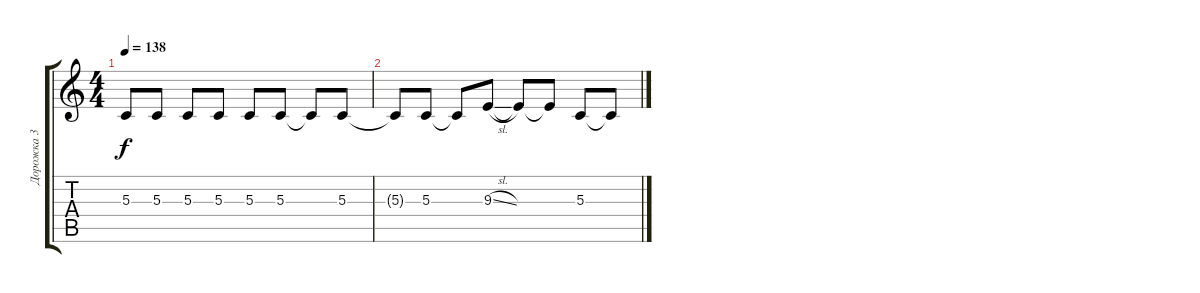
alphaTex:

\track ("Дорожка 3" "Дорожка 3") {instrument electricgrandpiano}
\staff {score tabs}
\tuning (E4 B3 G3 D3 A2 E2) {hide}
\ts (4 4)
\tempo 138
\clef g2
\ks c
5.3.8{dy f} 5.3.8 5.3.8 5.3.8 5.3.8 5.3.8 5.3{t}.8 5.3.8 |
5.3{t}.8 5.3.8 5.3{t}.8 9.3{sl}.8 9.3{t}.8 9.3{t}.8 5.3.8 5.3{t}.8
